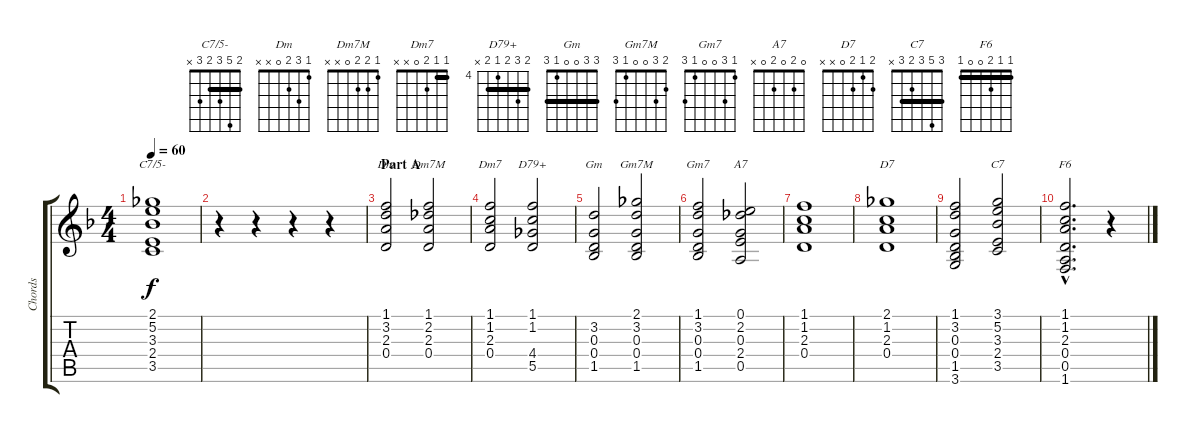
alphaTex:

\track ("Chords" "Chords") {instrument electricguitarjazz}
\staff {score tabs}
\tuning (E4 B3 G3 D3 A2 E2) {hide}
\chord ("C7/5-" 2 5 3 2 3 x) {barre 2}
\chord ("Dm" 1 3 2 0 x x)
\chord ("Dm7M" 1 2 2 0 x x)
\chord ("Dm7" 1 1 2 0 x x) {barre 1}
\chord ("D79+" 5 6 5 4 5 x) {firstfret 4 barre 5}
\chord ("Gm" 3 3 0 0 1 3) {barre 3}
\chord ("Gm7M" 2 3 0 0 1 3)
\chord ("Gm7" 1 3 0 0 1 3)
\chord ("A7" 0 2 0 2 0 x)
\chord ("D7" 2 1 2 0 x x)
\chord ("C7" 3 5 3 2 3 x) {barre 3}
\chord ("F6" 1 1 2 0 0 1) {barre 1}
\ts (4 4)
\tempo 60
\clef g2
\ks dminor
(2.1 5.2 3.3 2.4 3.5).1{ch "C7/5-" dy f} |
r.4 r.4 r.4 r.4 |
\section ("" "Part A")
(1.1 3.2 2.3 0.4).2{ch "Dm"} (1.1 2.2 2.3 0.4).2{ch "Dm7M"} |
(1.1 1.2 2.3 0.4).2{ch "Dm7"} (1.1 1.2 4.4 5.5).2{ch "D79+"} |
(3.2 0.3 0.4 1.5).2{ch "Gm"} (2.1 3.2 0.3 0.4 1.5).2{ch "Gm7M"} |
(1.1 3.2 0.3 0.4 1.5).2{ch "Gm7"} (0.1 2.2 0.3 2.4 0.5).2{ch "A7"} |
(1.1 1.2 2.3 0.4).1 |
(2.1 1.2 2.3 0.4).1{ch "D7"} |
(1.1 3.2 0.3 0.4 1.5 3.6).2 (3.1 5.2 3.3 2.4 3.5).2{ch "C7"} |
(1.1{hac} 1.2{hac} 2.3{hac} 0.4{hac} 0.5{hac} 1.6{hac}).2{d ch "F6"} r.4
